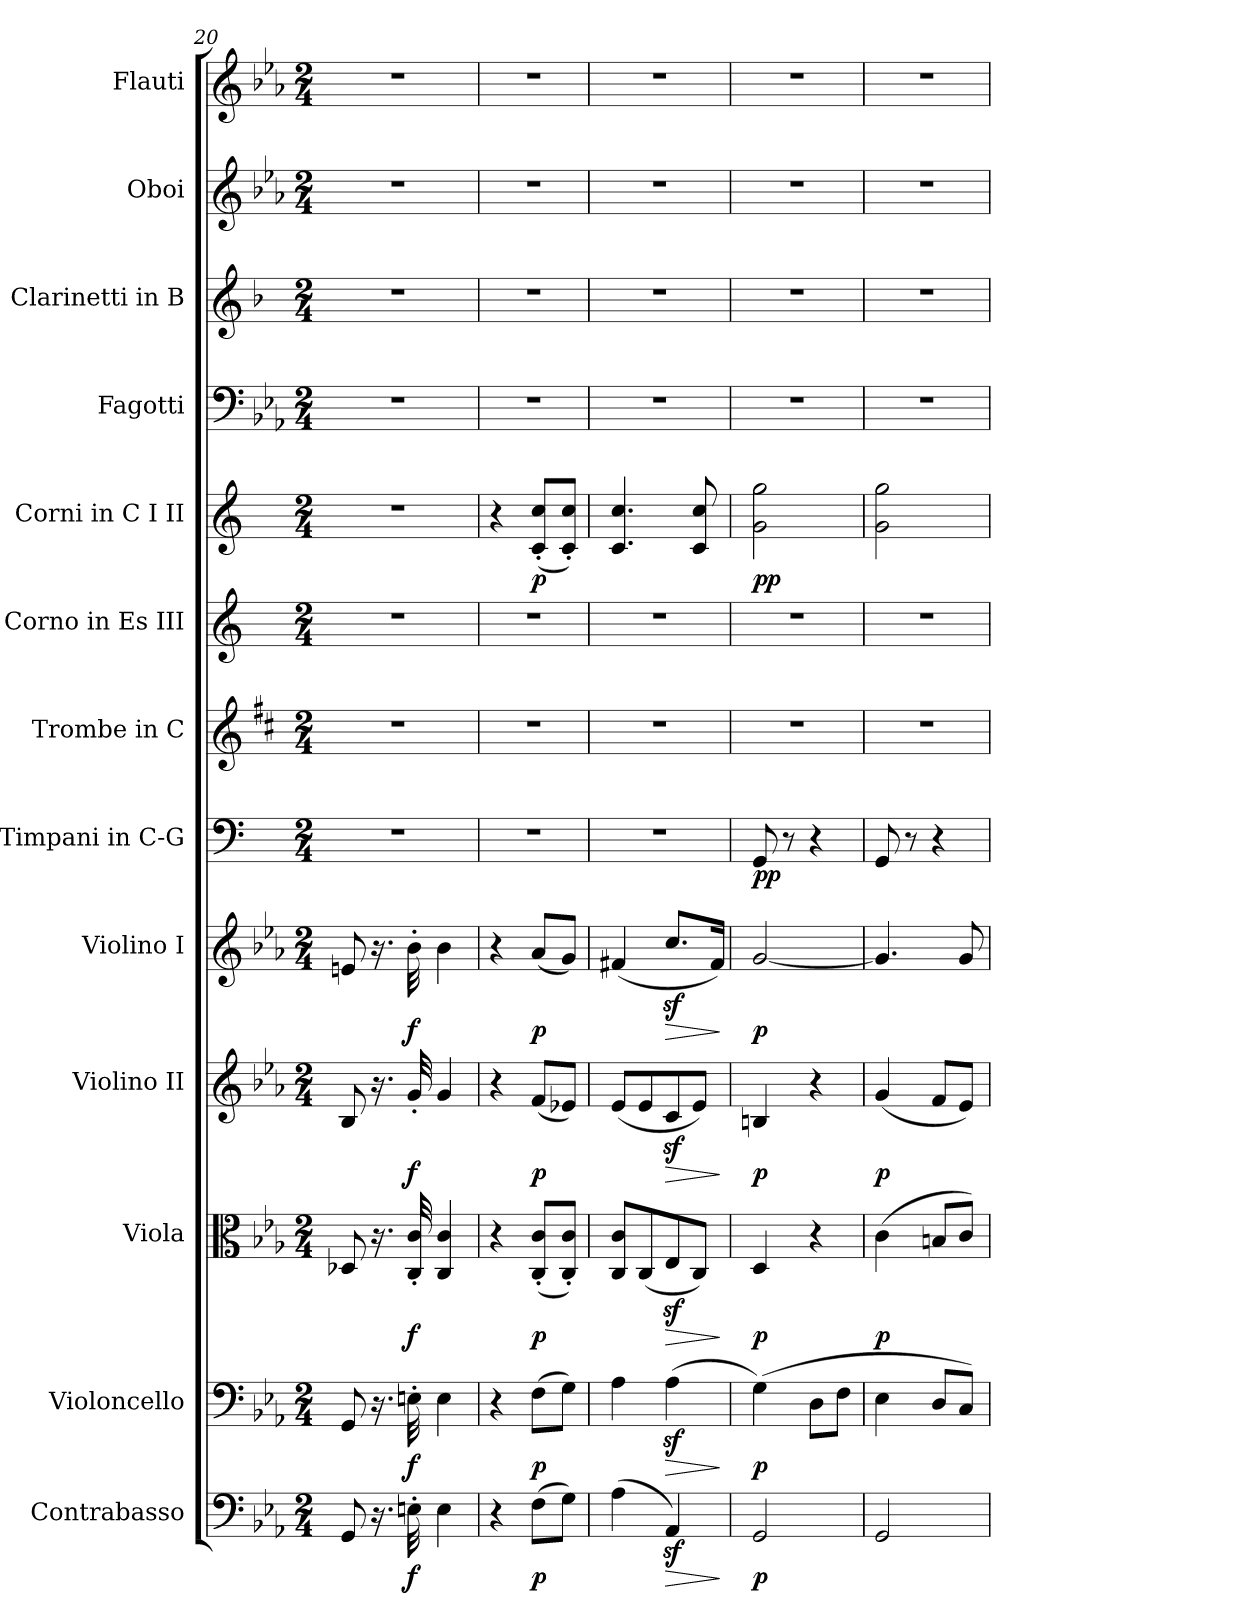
**kern	**dynam	**kern	**dynam	**kern	**dynam	**kern	**dynam	**kern	**dynam	**kern	**dynam	**kern	**kern	**kern	**dynam	**kern	**kern	**kern	**kern
*part13	*part13	*part12	*part12	*part11	*part11	*part10	*part10	*part9	*part9	*part8	*part8	*part7	*part6	*part5	*part5	*part4	*part3	*part2	*part1
*staff13	*staff13	*staff12	*staff12	*staff11	*staff11	*staff10	*staff10	*staff9	*staff9	*staff8	*staff8	*staff7	*staff6	*staff5	*staff5	*staff4	*staff3	*staff2	*staff1
*I"Contrabasso	*	*I"Violoncello	*	*I"Viola	*	*I"Violino II	*	*I"Violino I	*	*I"Timpani in C-G	*	*I"Trombe in C	*I"Corno in Es III	*I"Corni in C I II	*	*I"Fagotti	*I"Clarinetti in B	*I"Oboi	*I"Flauti
*	*	*	*	*	*	*	*	*	*	*I'Timp.	*	*I'Tr.	*I'Cor. III	*I'Cor. I II	*	*I'Fag.	*I'Cl.	*I'Ob.	*I'Fl.
*clefF4	*	*clefF4	*	*clefC3	*	*clefG2	*	*clefG2	*	*clefF4	*	*clefG2	*clefG2	*clefG2	*	*clefF4	*clefG2	*clefG2	*clefG2
*ITrd7c12	*	*	*	*	*	*	*	*	*	*	*	*ITrd1c2	*ITrd5c9	*ITrd7c12	*	*	*ITrd1c2	*	*
*k[b-e-a-]	*	*k[b-e-a-]	*	*k[b-e-a-]	*	*k[b-e-a-]	*	*k[b-e-a-]	*	*k[]	*	*k[]	*k[b-e-a-]	*k[]	*	*k[b-e-a-]	*k[b-e-a-]	*k[b-e-a-]	*k[b-e-a-]
*M2/4	*	*M2/4	*	*M2/4	*	*M2/4	*	*M2/4	*	*M2/4	*	*M2/4	*M2/4	*M2/4	*	*M2/4	*M2/4	*M2/4	*M2/4
=20	=20	=20	=20	=20	=20	=20	=20	=20	=20	=20	=20	=20	=20	=20	=20	=20	=20	=20	=20
8GGG/	.	8GG/	.	8D-X/	.	8B-/	.	8en/	.	2r	.	2r	2r	2r	.	2r	2r	2r	2r
16.r	.	16.r	.	16.r	.	16.r	.	16.r	.	.	.	.	.	.	.	.	.	.	.
!	!LO:DY:b	!	!LO:DY:b	!	!LO:DY:b	!	!LO:DY:b	!	!LO:DY:b	!	!	!	!	!	!	!	!	!	!
32EEn'\	f	32En'\	f	32C/' 32c/'	f	32g'/	f	32b-'\	f	.	.	.	.	.	.	.	.	.	.
4EE\	.	4E\	.	4C/ 4c/	.	4g/	.	4b-\	.	.	.	.	.	.	.	.	.	.	.
=21	=21	=21	=21	=21	=21	=21	=21	=21	=21	=21	=21	=21	=21	=21	=21	=21	=21	=21	=21
4r	.	4r	.	4r	.	4r	.	4r	.	2r	.	2r	2r	4r	.	2r	2r	2r	2r
!	!LO:DY:b	!	!LO:DY:b	!	!LO:DY:b	!	!LO:DY:b	!	!LO:DY:b	!	!	!	!	!	!LO:DY:b	!	!	!	!
(8FF\L	p	(8F\L	p	(8C/' 8c/'L	p	(8f/L	p	(8a-/L	p	.	.	.	.	(8C/' 8c/'L	p	.	.	.	.
8GG\J)	.	8G\J)	.	8C/' 8c/'J)	.	8e-X/J)	.	8g/J)	.	.	.	.	.	8C/' 8c/'J)	.	.	.	.	.
=22	=22	=22	=22	=22	=22	=22	=22	=22	=22	=22	=22	=22	=22	=22	=22	=22	=22	=22	=22
(4AA-\	.	4A-\	.	8C/ 8c/L	.	(8e-/L	.	(4f#X/	.	2r	.	2r	2r	4.C/ 4.c/	.	2r	2r	2r	2r
.	.	.	.	(8C/	.	8e-/	.	.	.	.	.	.	.	.	.	.	.	.	.
!	!LO:HP:b	!	!LO:HP:b	!	!LO:HP:b	!	!LO:HP:b	!	!LO:HP:b	!	!	!	!	!	!	!	!	!	!
4AAA-z</)	>	(4A-z<\	>	8E-z</	>	8cz</	>	8.ccz</L	>	.	.	.	.	.	.	.	.	.	.
.	.	.	.	8C/J)	.	8e-/J)	.	.	.	.	.	.	.	8C/ 8c/	.	.	.	.	.
.	.	.	.	.	.	.	.	16f#/Jk)	.	.	.	.	.	.	.	.	.	.	.
.	]	.	]	.	]	.	]	.	]	.	.	.	.	.	.	.	.	.	.
=23	=23	=23	=23	=23	=23	=23	=23	=23	=23	=23	=23	=23	=23	=23	=23	=23	=23	=23	=23
!	!LO:DY:b	!	!LO:DY:b	!	!LO:DY:b	!	!LO:DY:b	!	!LO:DY:b	!	!LO:DY:b	!	!	!	!LO:DY:b	!	!	!	!
2GGG/	p	(4G\)	p	4D/	p	4Bn/	p	[2g/	p	8GG/	pp	2r	2r	2G\ 2g\	pp	2r	2r	2r	2r
.	.	.	.	.	.	.	.	.	.	8r	.	.	.	.	.	.	.	.	.
.	.	8D\L	.	4r	.	4r	.	.	.	4r	.	.	.	.	.	.	.	.	.
.	.	8F\J	.	.	.	.	.	.	.	.	.	.	.	.	.	.	.	.	.
=24	=24	=24	=24	=24	=24	=24	=24	=24	=24	=24	=24	=24	=24	=24	=24	=24	=24	=24	=24
!	!	!	!	!	!LO:DY:b	!	!LO:DY:b	!	!	!	!	!	!	!	!	!	!	!	!
2GGG/	.	4E-\	.	(4c\	p	(4g/	p	4.g/]	.	8GG/	.	2r	2r	2G\ 2g\	.	2r	2r	2r	2r
.	.	.	.	.	.	.	.	.	.	8r	.	.	.	.	.	.	.	.	.
.	.	8D/L	.	8Bn/L	.	8f/L	.	.	.	4r	.	.	.	.	.	.	.	.	.
.	.	8C/J)	.	8c/J)	.	8e-/J)	.	8g/	.	.	.	.	.	.	.	.	.	.	.
=	=	=	=	=	=	=	=	=	=	=	=	=	=	=	=	=	=	=	=
*-	*-	*-	*-	*-	*-	*-	*-	*-	*-	*-	*-	*-	*-	*-	*-	*-	*-	*-	*-
